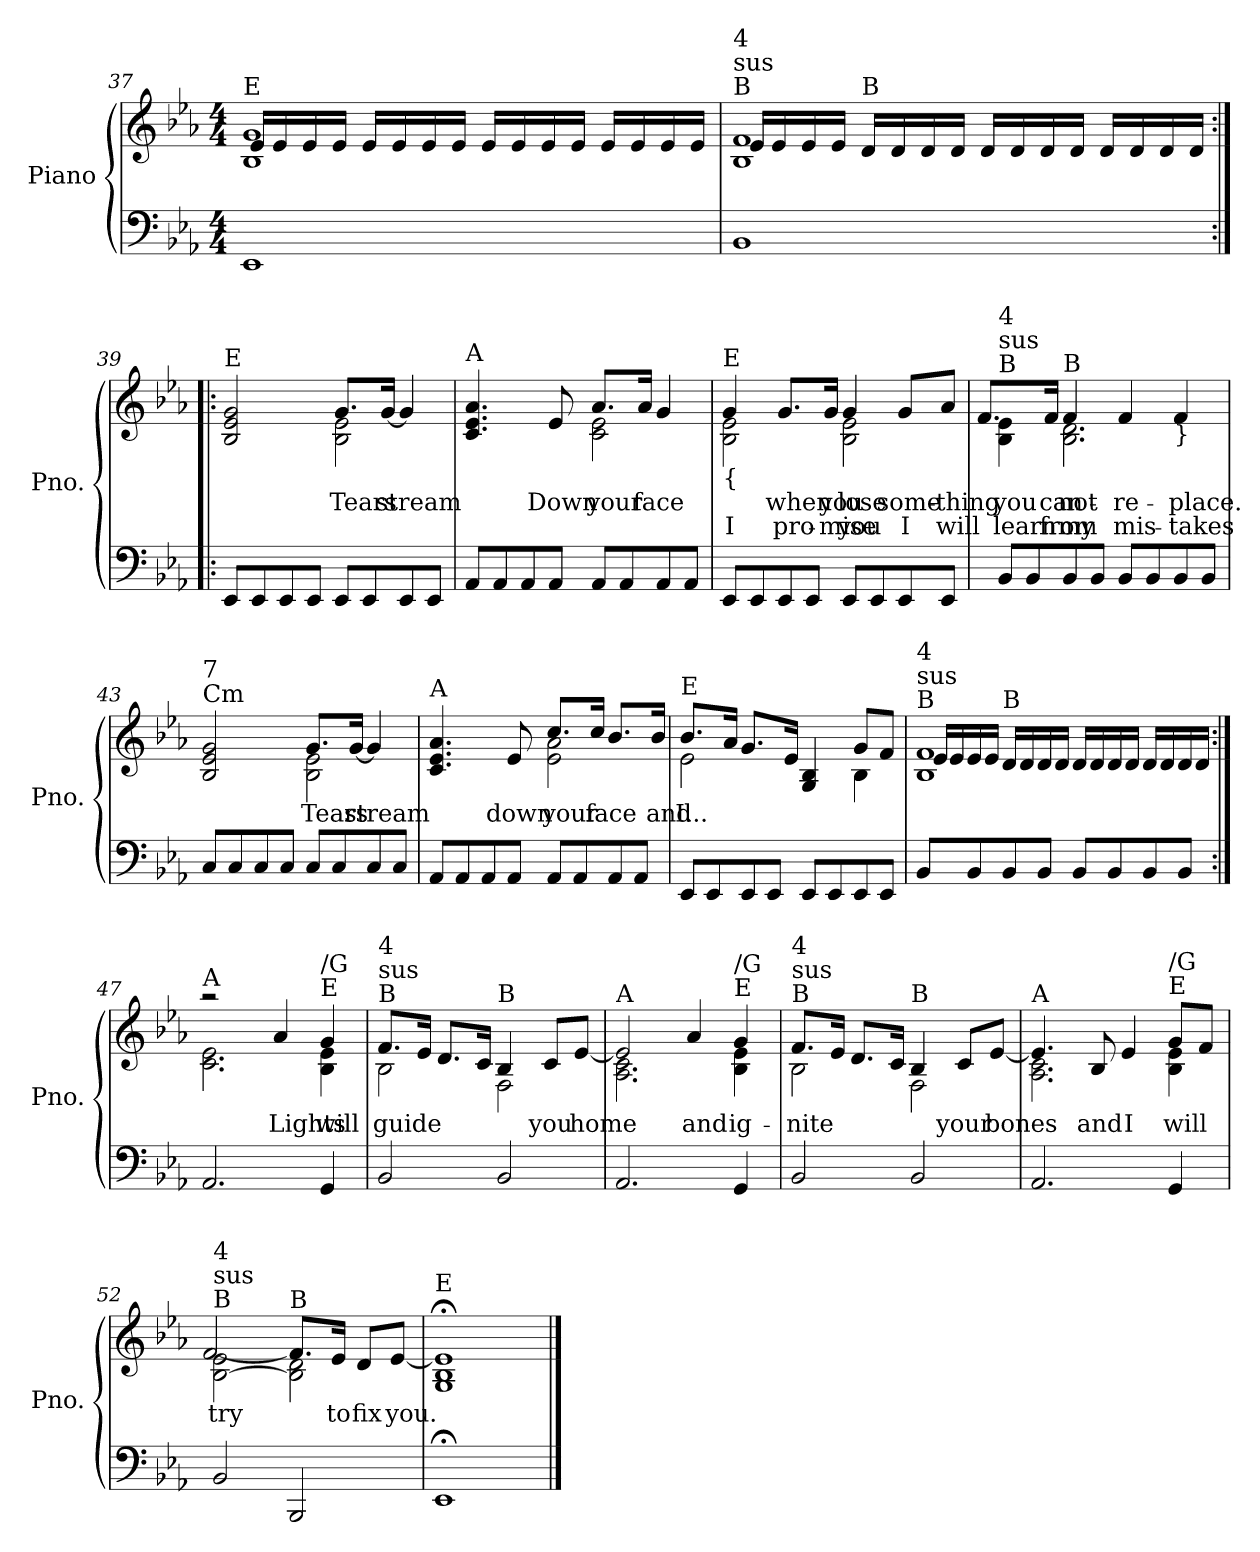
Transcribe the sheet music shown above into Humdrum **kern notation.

**kern	**kern	**text	**text
*part1	*part1	*part1	*part1
*staff2	*staff1	*staff1	*staff1
*I"Piano	*	*	*
*I'Pno.	*	*	*
!!LO:LB:g=z
*clefF4	*clefG2	*	*
*k[b-e-a-]	*k[b-e-a-]	*	*
*M4/4	*M4/4	*	*
=37	=37	=37	=37
*	*^	*	*
!	!LO:TX:a:t=E	!	!	!
1EE-	1B- 1g	16e-/LL	.	.
.	.	16e-/	.	.
.	.	16e-/	.	.
.	.	16e-/JJ	.	.
.	.	16e-/LL	.	.
.	.	16e-/	.	.
.	.	16e-/	.	.
.	.	16e-/JJ	.	.
.	.	16e-/LL	.	.
.	.	16e-/	.	.
.	.	16e-/	.	.
.	.	16e-/JJ	.	.
.	.	16e-/LL	.	.
.	.	16e-/	.	.
.	.	16e-/	.	.
.	.	16e-/JJ	.	.
=38	=38	=38	=38	=38
!	!LO:TX:a:t=B	!	!	!
!	!LO:TX:a:t=sus	!	!	!
!	!LO:TX:a:t=4	!	!	!
1BB-	1B- 1f	16e-/LL	.	.
.	.	16e-/	.	.
.	.	16e-/	.	.
.	.	16e-/JJ	.	.
!	!	!LO:TX:a:t=B	!	!
.	.	16d/LL	.	.
.	.	16d/	.	.
.	.	16d/	.	.
.	.	16d/JJ	.	.
.	.	16d/LL	.	.
.	.	16d/	.	.
.	.	16d/	.	.
.	.	16d/JJ	.	.
.	.	16d/LL	.	.
.	.	16d/	.	.
.	.	16d/	.	.
.	.	16d/JJ	.	.
!!LO:PB:g=z	!!
=39:|!|:	=39:|!|:	=39:|!|:	=39:|!|:	=39:|!|:
!	!LO:TX:a:t=E	!	!	!
8EE-/L	2B-/ 2e-/ 2g/	2rcccyy	.	.
8EE-/	.	.	.	.
8EE-/	.	.	.	.
8EE-/J	.	.	.	.
8EE-/L	2B-\ 2e-\	8.g/L	Tears	.
8EE-/	.	.	.	.
.	.	[16g/Jk	stream	.
8EE-/	.	4g/]	.	.
8EE-/J	.	.	.	.
=40	=40	=40	=40	=40
!	!LO:TX:a:t=A	!	!	!
8AA-/L	4.c/ 4.e-/ 4.a-/	2rcccyy	.	.
8AA-/	.	.	.	.
8AA-/	.	.	.	.
8AA-/J	8e-/	.	Down	.
8AA-/L	2c\ 2e-\	8.a-/L	your	.
8AA-/	.	.	.	.
.	.	16a-/Jk	face	.
8AA-/	.	4g/	.	.
8AA-/J	.	.	.	.
=41	=41	=41	=41	=41
!	!LO:TX:a:t=E	!	!	!
!	!LO:TX:b:t={	!	!	!
8EE-/L	2B-\ 2e-\	4g/	.	I
8EE-/	.	.	.	.
8EE-/	.	8.g/L	when	pro-
8EE-/J	.	.	.	.
.	.	16g/Jk	you	-mise
8EE-/L	2B-\ 2e-\	4g/	lose	you
8EE-/	.	.	.	.
8EE-/	.	8g/L	some-	I
8EE-/J	.	8a-/J	-thing	will
!!LO:LB:g=z	!!
=42	=42	=42	=42	=42
!	!LO:TX:a:t=B	!	!	!
!	!LO:TX:a:t=sus	!	!	!
!	!LO:TX:a:t=4	!	!	!
8BB-/L	4B-\ 4e-\	8.f/L	you	learn
8BB-/	.	.	.	.
.	.	16f/Jk	can-	from
!	!LO:TX:a:t=B	!	!	!
8BB-/	2.B-\ 2.d\	4f/	-not	my
8BB-/J	.	.	.	.
8BB-/L	.	4f/	re-	mis-
8BB-/	.	.	.	.
!	!	!LO:TX:b:t=}	!	!
8BB-/	.	4f/	-place.	-takes
8BB-/J	.	.	.	.
=43	=43	=43	=43	=43
!	!LO:TX:a:t=Cm	!	!	!
!	!LO:TX:a:t=7	!	!	!
8C/L	2B-/ 2e-/ 2g/	2rcccyy	.	.
8C/	.	.	.	.
8C/	.	.	.	.
8C/J	.	.	.	.
8C/L	2B-\ 2e-\	8.g/L	Tears	.
8C/	.	.	.	.
.	.	[16g/Jk	stream	.
8C/	.	4g/]	.	.
8C/J	.	.	.	.
=44	=44	=44	=44	=44
!	!LO:TX:a:t=A	!	!	!
8AA-/L	4.c/ 4.e-/ 4.a-/	2rcccyy	.	.
8AA-/	.	.	.	.
8AA-/	.	.	.	.
8AA-/J	8e-/	.	down	.
8AA-/L	2e-\ 2a-\	8.cc/L	your	.
8AA-/	.	.	.	.
.	.	16cc/Jk	face	.
8AA-/	.	8.b-/L	.	.
8AA-/J	.	.	.	.
.	.	16b-/Jk	and	.
!!LO:LB:g=z	!!
=45	=45	=45	=45	=45
!	!LO:TX:a:t=E	!	!	!
8EE-/L	2e-\	8.b-/L	I...	.
8EE-/	.	.	.	.
.	.	16a-/Jk	.	.
8EE-/	.	8.g/L	.	.
8EE-/J	.	.	.	.
.	.	16e-/Jk	.	.
8EE-/L	4G/ 4B-/	4rcccyy	.	.
8EE-/	.	.	.	.
8EE-/	4B-\	8g/L	.	.
8EE-/J	.	8f/J	.	.
=46	=46	=46	=46	=46
!	!LO:TX:a:t=B	!	!	!
!	!LO:TX:a:t=sus	!	!	!
!	!LO:TX:a:t=4	!	!	!
8BB-/L	1B- 1f	16e-/LL	.	.
.	.	16e-/	.	.
8BB-/	.	16e-/	.	.
.	.	16e-/JJ	.	.
!	!	!LO:TX:a:t=B	!	!
8BB-/	.	16d/LL	.	.
.	.	16d/	.	.
8BB-/J	.	16d/	.	.
.	.	16d/JJ	.	.
8BB-/L	.	16d/LL	.	.
.	.	16d/	.	.
8BB-/	.	16d/	.	.
.	.	16d/JJ	.	.
8BB-/	.	16d/LL	.	.
.	.	16d/	.	.
8BB-/J	.	16d/	.	.
.	.	16d/JJ	.	.
!!LO:LB:g=z	!!
=47:|!	=47:|!	=47:|!	=47:|!	=47:|!
!	!LO:TX:a:t=A	!	!	!
2.AA-/	2.c\ 2.e-\	2raa	.	.
.	.	4a-/	Lights	.
!	!LO:TX:a:t=E	!	!	!
!	!LO:TX:a:t=/G	!	!	!
4GG/	4B-\ 4e-\	4g/	will	.
=48	=48	=48	=48	=48
!	!LO:TX:a:t=B	!	!	!
!	!LO:TX:a:t=sus	!	!	!
!	!LO:TX:a:t=4	!	!	!
2BB-/	2B-\	8.f/L	guide	.
.	.	16e-/Jk	.	.
.	.	8.d/L	.	.
.	.	16c/Jk	.	.
!	!LO:TX:a:t=B	!	!	!
2BB-/	2F\	4B-/	.	.
.	.	8c/L	you	.
.	.	[8e-/J	home	.
=49	=49	=49	=49	=49
!	!LO:TX:a:t=A	!	!	!
2.AA-/	2.A-\ 2.c\	2e-/]	.	.
.	.	4a-/	and	.
!	!LO:TX:a:t=E	!	!	!
!	!LO:TX:a:t=/G	!	!	!
4GG/	4B-\ 4e-\	4g/	ig-	.
!!LO:LB:g=z	!!
=50	=50	=50	=50	=50
!	!LO:TX:a:t=B	!	!	!
!	!LO:TX:a:t=sus	!	!	!
!	!LO:TX:a:t=4	!	!	!
2BB-/	2B-\	8.f/L	-nite	.
.	.	16e-/Jk	.	.
.	.	8.d/L	.	.
.	.	16c/Jk	.	.
!	!LO:TX:a:t=B	!	!	!
2BB-/	2F\	4B-/	.	.
.	.	8c/L	your	.
.	.	[8e-/J	bones	.
=51	=51	=51	=51	=51
!	!LO:TX:a:t=A	!	!	!
2.AA-/	2.A-\ 2.c\	4.e-/]	.	.
.	.	8B-/	and	.
.	.	4e-/	I	.
!	!LO:TX:a:t=E	!	!	!
!	!LO:TX:a:t=/G	!	!	!
4GG/	4B-\ 4e-\	8g/L	will	.
.	.	8f/J	.	.
=52	=52	=52	=52	=52
!	!LO:TX:a:t=B	!	!	!
!	!LO:TX:a:t=sus	!	!	!
!	!LO:TX:a:t=4	!	!	!
2BB-/	[2B-\ 2e-\	[2f/	try	.
!	!LO:TX:a:t=B	!	!	!
2BBB-/	2B-\] 2d\	8.f/L]	.	.
.	.	16e-/Jk	to	.
.	.	8d/L	fix	.
.	.	[8e-/J	you.	.
=53	=53	=53	=53	=53
!	!LO:TX:a:t=E	!	!	!
1EE-;<	1G;< 1B-;<	1e-]	.	.
*	*v	*v	*	*
==	==	==	==
*-	*-	*-	*-
